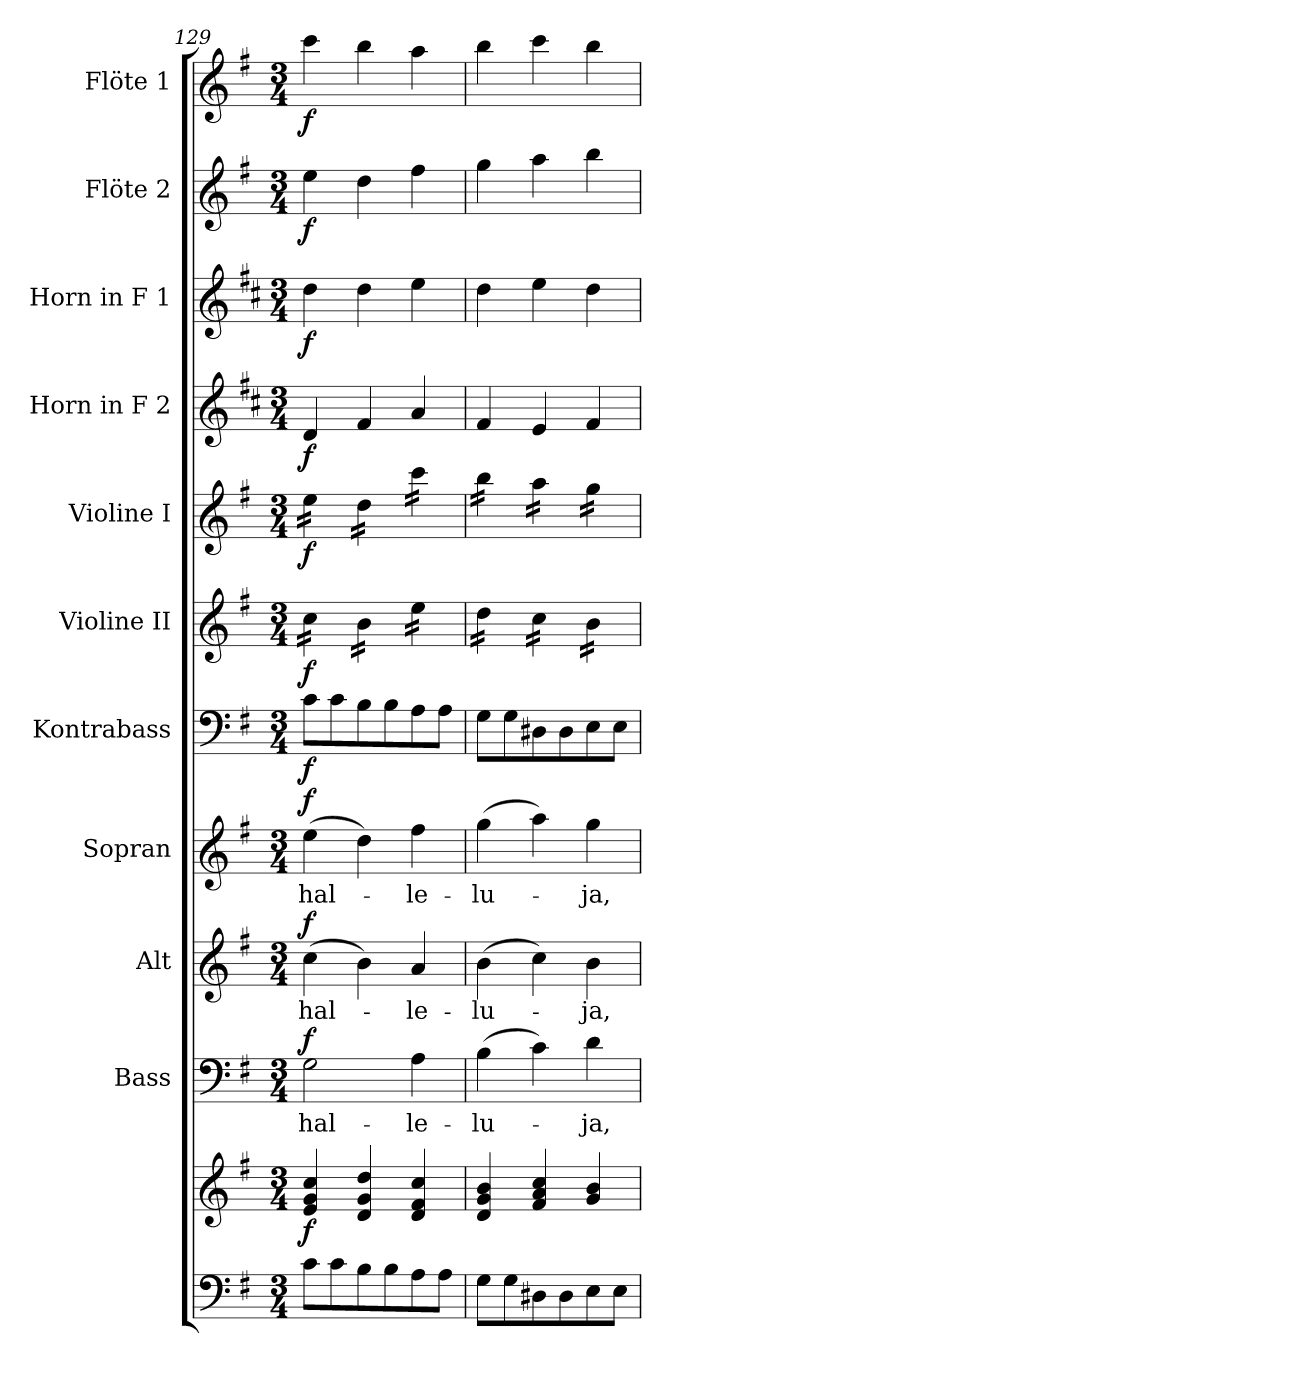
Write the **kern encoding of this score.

**kern	**kern	**dynam	**kern	**text	**dynam	**kern	**text	**dynam	**kern	**text	**dynam	**kern	**dynam	**kern	**dynam	**kern	**dynam	**kern	**dynam	**kern	**dynam	**kern	**dynam	**kern	**dynam
*part11	*part11	*part11	*part10	*part10	*part10	*part9	*part9	*part9	*part8	*part8	*part8	*part7	*part7	*part6	*part6	*part5	*part5	*part4	*part4	*part3	*part3	*part2	*part2	*part1	*part1
*staff12	*staff11	*staff11/12	*staff10	*staff10	*staff10	*staff9	*staff9	*staff9	*staff8	*staff8	*staff8	*staff7	*staff7	*staff6	*staff6	*staff5	*staff5	*staff4	*staff4	*staff3	*staff3	*staff2	*staff2	*staff1	*staff1
*	*	*	*I"Bass	*	*	*I"Alt	*	*	*I"Sopran	*	*	*I"Kontrabass	*	*I"Violine II	*	*I"Violine I	*	*I"Horn in F 2	*	*I"Horn in F 1	*	*I"Flöte 2	*	*I"Flöte 1	*
*	*	*	*I'B.	*	*	*I'A.	*	*	*I'S.	*	*	*I'Kb.	*	*I'Vl. II	*	*I'Vl. I	*	*	*	*	*	*I'Fl. 2	*	*I'Fl. 1	*
*clefF4	*clefG2	*	*clefF4	*	*	*clefG2	*	*	*clefG2	*	*	*clefF4	*	*clefG2	*	*clefG2	*	*clefG2	*	*clefG2	*	*clefG2	*	*clefG2	*
*	*	*	*	*	*	*	*	*	*	*	*	*ITrd7c12	*	*	*	*	*	*ITrd4c7	*	*ITrd4c7	*	*	*	*	*
*k[f#]	*k[f#]	*	*k[f#]	*	*	*k[f#]	*	*	*k[f#]	*	*	*k[f#]	*	*k[f#]	*	*k[f#]	*	*k[f#]	*	*k[f#]	*	*k[f#]	*	*k[f#]	*
*G:	*G:	*	*G:	*	*	*G:	*	*	*G:	*	*	*G:	*	*G:	*	*G:	*	*G:	*	*G:	*	*G:	*	*G:	*
*M3/4	*M3/4	*	*M3/4	*	*	*M3/4	*	*	*M3/4	*	*	*M3/4	*	*M3/4	*	*M3/4	*	*M3/4	*	*M3/4	*	*M3/4	*	*M3/4	*
=129	=129	=129	=129	=129	=129	=129	=129	=129	=129	=129	=129	=129	=129	=129	=129	=129	=129	=129	=129	=129	=129	=129	=129	=129	=129
!	!	!LO:DY:b	!	!LO:LY:b	!LO:DY:a	!	!LO:LY:b	!LO:DY:a	!	!LO:LY:b	!LO:DY:a	!	!LO:DY:b	!	!LO:DY:b	!	!LO:DY:b	!	!LO:DY:b	!	!LO:DY:b	!	!LO:DY:b	!	!LO:DY:b
*	*	*	*	*	*	*	*	*	*	*	*	*	*	*tremolo	*	*	*	*	*	*	*	*	*	*	*
*	*	*	*	*	*	*	*	*	*	*	*	*	*	*	*	*tremolo	*	*	*	*	*	*	*	*	*
8c\L	4e/ 4g/ 4cc/	f	2G\	hal-	f	(>4cc\	hal-	f	(>4ee\	hal-	f	8C\L	f	16cc\LL	f	16ee\LL	f	4G/	f	4g\	f	4ee\	f	4ccc\	f
.	.	.	.	.	.	.	.	.	.	.	.	.	.	16cc\	.	16ee\	.	.	.	.	.	.	.	.	.
8c\	.	.	.	.	.	.	.	.	.	.	.	8C\	.	16cc\	.	16ee\	.	.	.	.	.	.	.	.	.
.	.	.	.	.	.	.	.	.	.	.	.	.	.	16cc\JJ	.	16ee\JJ	.	.	.	.	.	.	.	.	.
8B\	4d/ 4g/ 4dd/	.	.	.	.	4b\)	.	.	4dd\)	.	.	8BB\	.	16b\LL	.	16dd\LL	.	4B/	.	4g\	.	4dd\	.	4bb\	.
.	.	.	.	.	.	.	.	.	.	.	.	.	.	16b\	.	16dd\	.	.	.	.	.	.	.	.	.
8B\	.	.	.	.	.	.	.	.	.	.	.	8BB\	.	16b\	.	16dd\	.	.	.	.	.	.	.	.	.
.	.	.	.	.	.	.	.	.	.	.	.	.	.	16b\JJ	.	16dd\JJ	.	.	.	.	.	.	.	.	.
!	!	!	!	!LO:LY:b	!	!	!LO:LY:b	!	!	!LO:LY:b	!	!	!	!	!	!	!	!	!	!	!	!	!	!	!
8A\	4d/ 4f#/ 4cc/	.	4A\	-le-	.	4a/	-le-	.	4ff#\	-le-	.	8AA\	.	16ee\LL	.	16ccc\LL	.	4d/	.	4a\	.	4ff#\	.	4aa\	.
.	.	.	.	.	.	.	.	.	.	.	.	.	.	16ee\	.	16ccc\	.	.	.	.	.	.	.	.	.
8A\J	.	.	.	.	.	.	.	.	.	.	.	8AA\J	.	16ee\	.	16ccc\	.	.	.	.	.	.	.	.	.
.	.	.	.	.	.	.	.	.	.	.	.	.	.	16ee\JJ	.	16ccc\JJ	.	.	.	.	.	.	.	.	.
=130	=130	=130	=130	=130	=130	=130	=130	=130	=130	=130	=130	=130	=130	=130	=130	=130	=130	=130	=130	=130	=130	=130	=130	=130	=130
!	!	!	!	!LO:LY:b	!	!	!LO:LY:b	!	!	!LO:LY:b	!	!	!	!	!	!	!	!	!	!	!	!	!	!	!
8G\L	4d/ 4g/ 4b/	.	(>4B\	-lu-	.	(>4b\	-lu-	.	(>4gg\	-lu-	.	8GG\L	.	16dd\LL	.	16bb\LL	.	4B/	.	4g\	.	4gg\	.	4bb\	.
.	.	.	.	.	.	.	.	.	.	.	.	.	.	16dd\	.	16bb\	.	.	.	.	.	.	.	.	.
8G\	.	.	.	.	.	.	.	.	.	.	.	8GG\	.	16dd\	.	16bb\	.	.	.	.	.	.	.	.	.
.	.	.	.	.	.	.	.	.	.	.	.	.	.	16dd\JJ	.	16bb\JJ	.	.	.	.	.	.	.	.	.
8D#X\	4f#/ 4a/ 4cc/	.	4c\)	.	.	4cc\)	.	.	4aa\)	.	.	8DD#X\	.	16cc\LL	.	16aa\LL	.	4A/	.	4a\	.	4aa\	.	4ccc\	.
.	.	.	.	.	.	.	.	.	.	.	.	.	.	16cc\	.	16aa\	.	.	.	.	.	.	.	.	.
8D#\	.	.	.	.	.	.	.	.	.	.	.	8DD#\	.	16cc\	.	16aa\	.	.	.	.	.	.	.	.	.
.	.	.	.	.	.	.	.	.	.	.	.	.	.	16cc\JJ	.	16aa\JJ	.	.	.	.	.	.	.	.	.
!	!	!	!	!LO:LY:b	!	!	!LO:LY:b	!	!	!LO:LY:b	!	!	!	!	!	!	!	!	!	!	!	!	!	!	!
8E\	4g/ 4b/	.	4d\	-ja,	.	4b\	-ja,	.	4gg\	-ja,	.	8EE\	.	16b\LL	.	16gg\LL	.	4B/	.	4g\	.	4bb\	.	4bb\	.
.	.	.	.	.	.	.	.	.	.	.	.	.	.	16b\	.	16gg\	.	.	.	.	.	.	.	.	.
8E\J	.	.	.	.	.	.	.	.	.	.	.	8EE\J	.	16b\	.	16gg\	.	.	.	.	.	.	.	.	.
.	.	.	.	.	.	.	.	.	.	.	.	.	.	16b\JJ	.	16gg\JJ	.	.	.	.	.	.	.	.	.
*	*	*	*	*	*	*	*	*	*	*	*	*	*	*	*	*Xtremolo	*	*	*	*	*	*	*	*	*
*	*	*	*	*	*	*	*	*	*	*	*	*	*	*Xtremolo	*	*	*	*	*	*	*	*	*	*	*
=	=	=	=	=	=	=	=	=	=	=	=	=	=	=	=	=	=	=	=	=	=	=	=	=	=
*-	*-	*-	*-	*-	*-	*-	*-	*-	*-	*-	*-	*-	*-	*-	*-	*-	*-	*-	*-	*-	*-	*-	*-	*-	*-
